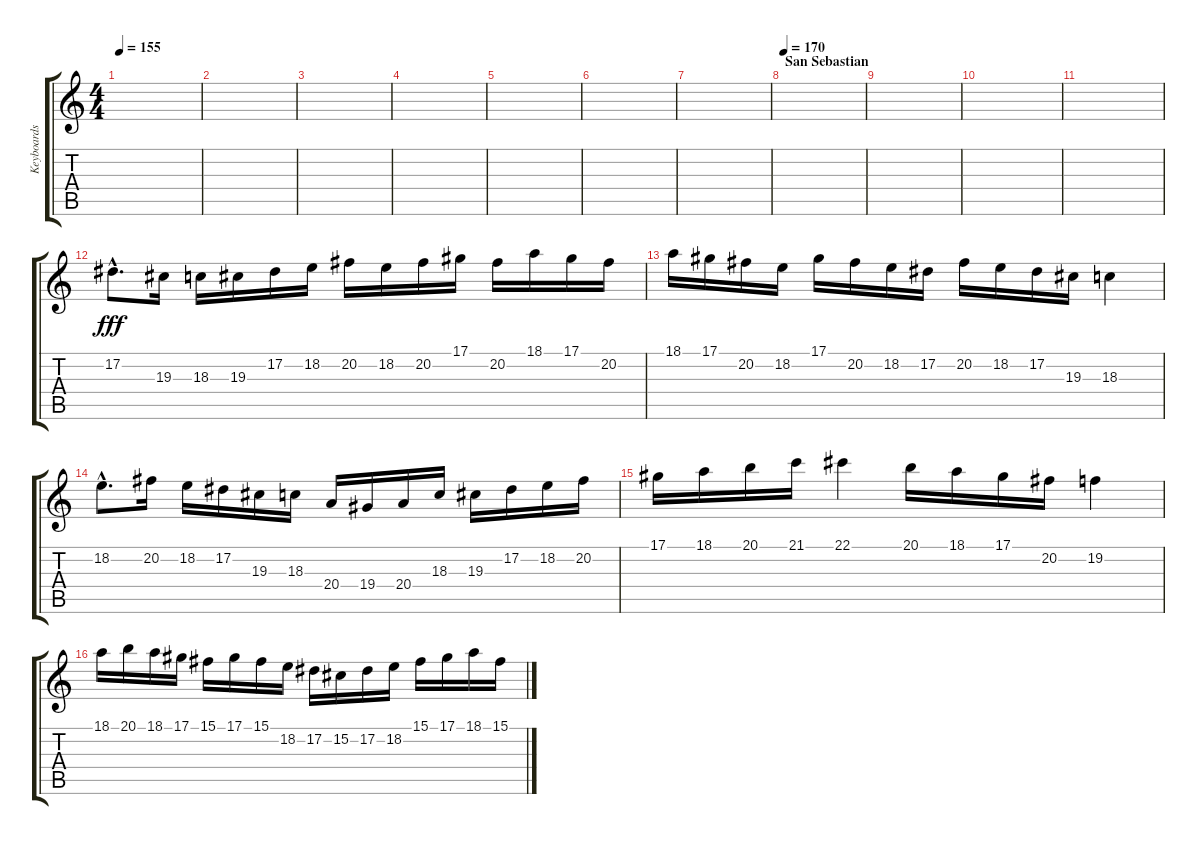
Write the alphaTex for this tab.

\track ("Keyboards 2" "Keyboards ") {instrument stringensemble1}
\staff {score tabs}
\tuning (Eb4 Bb3 Gb3 Db3 Ab2 Eb2) {hide}
\ts (4 4)
\tempo 155
\clef g2
\ks c
|
|
|
|
|
|
|
\section ("" "San Sebastian")
\tempo 170
|
|
|
|
17.2{hac}.8{d dy fff} 19.3.16 18.3.16 19.3.16 17.2.16 18.2.16 20.2.16 18.2.16 20.2.16 17.1.16 20.2.16 18.1.16 17.1.16 20.2.16 |
18.1.16 17.1.16 20.2.16 18.2.16 17.1.16 20.2.16 18.2.16 17.2.16 20.2.16 18.2.16 17.2.16 19.3.16 18.3.4 |
18.2{hac}.8{d} 20.2.16 18.2.16 17.2.16 19.3.16 18.3.16 20.4.16 19.4.16 20.4.16 18.3.16 19.3.16 17.2.16 18.2.16 20.2.16 |
17.1.16 18.1.16 20.1.16 21.1.16 22.1.4 20.1.16 18.1.16 17.1.16 20.2.16 19.2.4 |
18.1.16 20.1.16 18.1.16 17.1.16 15.1.16 17.1.16 15.1.16 18.2.16 17.2.16 15.2.16 17.2.16 18.2.16 15.1.16 17.1.16 18.1.16 15.1.16
